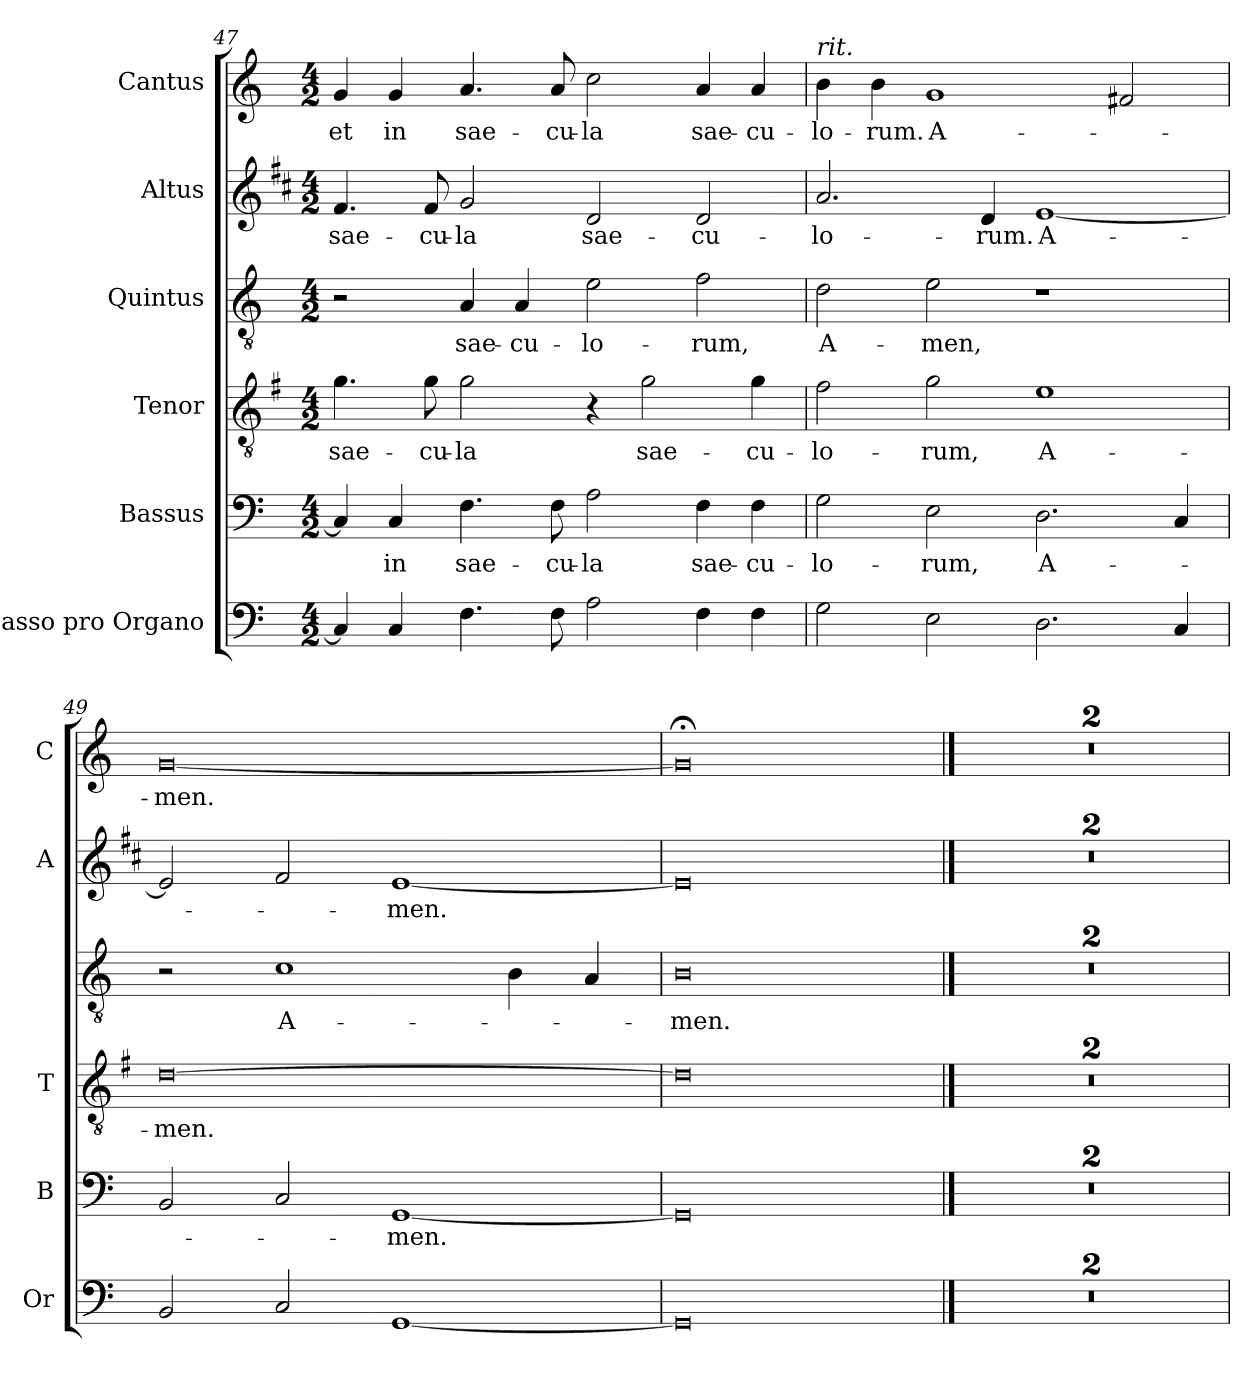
**kern	**kern	**text	**kern	**text	**kern	**text	**kern	**text	**kern	**text
*part6	*part5	*part5	*part4	*part4	*part3	*part3	*part2	*part2	*part1	*part1
*staff6	*staff5	*staff5	*staff4	*staff4	*staff3	*staff3	*staff2	*staff2	*staff1	*staff1
*I"Basso pro Organo	*I"Bassus	*	*I"Tenor	*	*I"Quintus	*	*I"Altus	*	*I"Cantus	*
*I'Or	*I'B	*	*I'T	*	*	*	*I'A	*	*I'C	*
*clefF4	*clefF4	*	*clefGv2	*	*clefGv2	*	*clefG2	*	*clefG2	*
*	*	*	*ITrd4c7	*	*	*	*ITrd1c2	*	*	*
*k[]	*k[]	*	*k[]	*	*k[]	*	*k[]	*	*k[]	*
*C:	*C:	*	*C:	*	*C:	*	*C:	*	*C:	*
*M4/2	*M4/2	*	*M4/2	*	*M4/2	*	*M4/2	*	*M4/2	*
=47	=47	=47	=47	=47	=47	=47	=47	=47	=47	=47
!	!	!	!	!LO:LY:b	!	!	!	!LO:LY:b	!	!LO:LY:b
4C/]	4C/]	.	4.c\	sae-	2r	.	4.e/	sae-	4g/	et
!	!	!LO:LY:b	!	!	!	!	!	!	!	!LO:LY:b
4C/	4C/	in	.	.	.	.	.	.	4g/	in
!	!	!	!	!LO:LY:b	!	!	!	!LO:LY:b	!	!
.	.	.	8c\	-cu-	.	.	8e/	-cu-	.	.
!	!	!LO:LY:b	!	!LO:LY:b	!	!LO:LY:b	!	!LO:LY:b	!	!LO:LY:b
4.F\	4.F\	sae-	2c\	-la	4A/	sae-	2f/	-la	4.a/	sae-
!	!	!	!	!	!	!LO:LY:b	!	!	!	!
.	.	.	.	.	4A/	-cu-	.	.	.	.
!	!	!LO:LY:b	!	!	!	!	!	!	!	!LO:LY:b
8F\	8F\	-cu-	.	.	.	.	.	.	8a/	-cu-
!	!	!LO:LY:b	!	!	!	!LO:LY:b	!	!LO:LY:b	!	!LO:LY:b
2A\	2A\	-la	4r	.	2e\	-lo-	2c/	sae-	2cc\	-la
!	!	!	!	!LO:LY:b	!	!	!	!	!	!
.	.	.	2c\	sae-	.	.	.	.	.	.
!	!	!LO:LY:b	!	!	!	!LO:LY:b	!	!LO:LY:b	!	!LO:LY:b
4F\	4F\	sae-	.	.	2f\	-rum,	2c/	-cu-	4a/	sae-
!	!	!LO:LY:b	!	!LO:LY:b	!	!	!	!	!	!LO:LY:b
4F\	4F\	-cu-	4c\	-cu-	.	.	.	.	4a/	-cu-
!!LO:LB:g=z
=48	=48	=48	=48	=48	=48	=48	=48	=48	=48	=48
!	!	!	!	!	!	!	!	!	!LO:TX:a:i:t=rit.	!
!	!	!LO:LY:b	!	!LO:LY:b	!	!LO:LY:b	!	!LO:LY:b	!	!LO:LY:b
2G\	2G\	-lo-	2B\	-lo-	2d\	A-	2.g/	-lo-	4b\	-lo-
!	!	!	!	!	!	!	!	!	!	!LO:LY:b
.	.	.	.	.	.	.	.	.	4b\	-rum.
!	!	!LO:LY:b	!	!LO:LY:b	!	!LO:LY:b	!	!	!	!LO:LY:b
2E\	2E\	-rum,	2c\	-rum,	2e\	-men,	.	.	1g	A-
!	!	!	!	!	!	!	!	!LO:LY:b	!	!
.	.	.	.	.	.	.	4c/	-rum.	.	.
!	!	!LO:LY:b	!	!LO:LY:b	!	!	!	!LO:LY:b	!	!
2.D\	2.D\	A-	1A	A-	1r	.	[1d	A-	.	.
.	.	.	.	.	.	.	.	.	2f#X/	.
4C/	4C/	.	.	.	.	.	.	.	.	.
=49	=49	=49	=49	=49	=49	=49	=49	=49	=49	=49
!	!	!	!	!LO:LY:b	!	!	!	!	!	!LO:LY:b
2BB/	2BB/	.	[0G	-men.	2r	.	2d/]	.	[0g	-men.
!	!	!	!	!	!	!LO:LY:b	!	!	!	!
2C/	2C/	.	.	.	1c	A-	2e/	.	.	.
!	!	!LO:LY:b	!	!	!	!	!	!LO:LY:b	!	!
[1GG	[1GG	-men.	.	.	.	.	[1d	-men.	.	.
.	.	.	.	.	4B\	.	.	.	.	.
.	.	.	.	.	4A/	.	.	.	.	.
=50	=50	=50	=50	=50	=50	=50	=50	=50	=50	=50
!	!	!	!	!	!	!LO:LY:b	!	!	!	!
0GG]	0GG]	.	0G]	.	0B	-men.	0d]	.	0g;<]	.
==51	==51	==51	==51	==51	==51	==51	==51	==51	==51	==51
0r	0r	.	0r	.	0r	.	0r	.	0r	.
=52	=52	=52	=52	=52	=52	=52	=52	=52	=52	=52
0r	0r	.	0r	.	0r	.	0r	.	0r	.
=	=	=	=	=	=	=	=	=	=	=
*-	*-	*-	*-	*-	*-	*-	*-	*-	*-	*-
